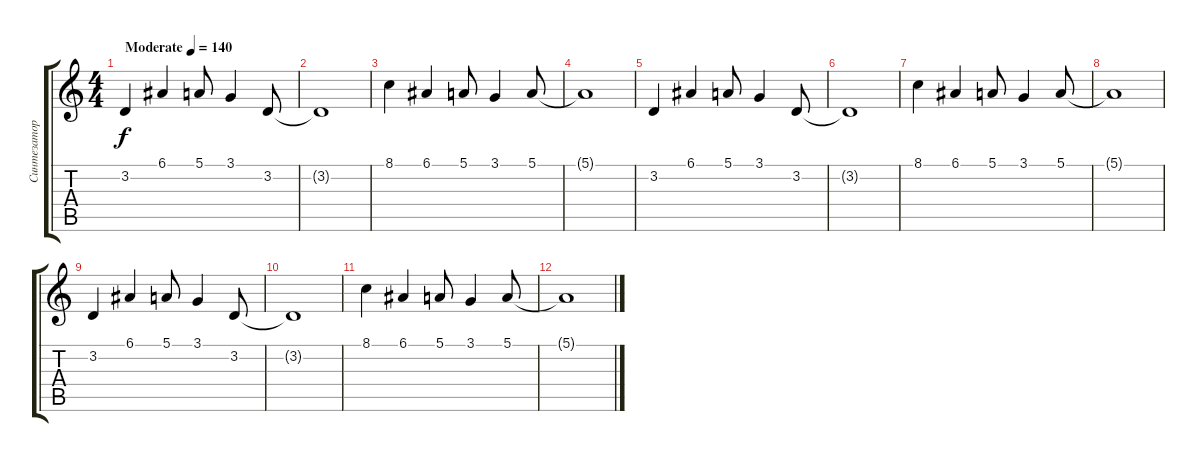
\track ("Синтезатор" "Синтезатор") {instrument fx5brightness}
\staff {score tabs}
\tuning (E4 B3 G3 D3 A2 E2) {hide}
\ts (4 4)
\tempo (140 "Moderate")
\clef g2
\ks c
3.2.4{dy f instrument fx5brightness} 6.1.4 5.1.8 3.1.4 3.2.8 |
3.2{t}.1 |
8.1.4 6.1.4 5.1.8 3.1.4 5.1.8 |
5.1{t}.1 |
3.2.4 6.1.4 5.1.8 3.1.4 3.2.8 |
3.2{t}.1 |
8.1.4 6.1.4 5.1.8 3.1.4 5.1.8 |
5.1{t}.1 |
3.2.4 6.1.4 5.1.8 3.1.4 3.2.8 |
3.2{t}.1 |
8.1.4 6.1.4 5.1.8 3.1.4 5.1.8 |
5.1{t}.1
